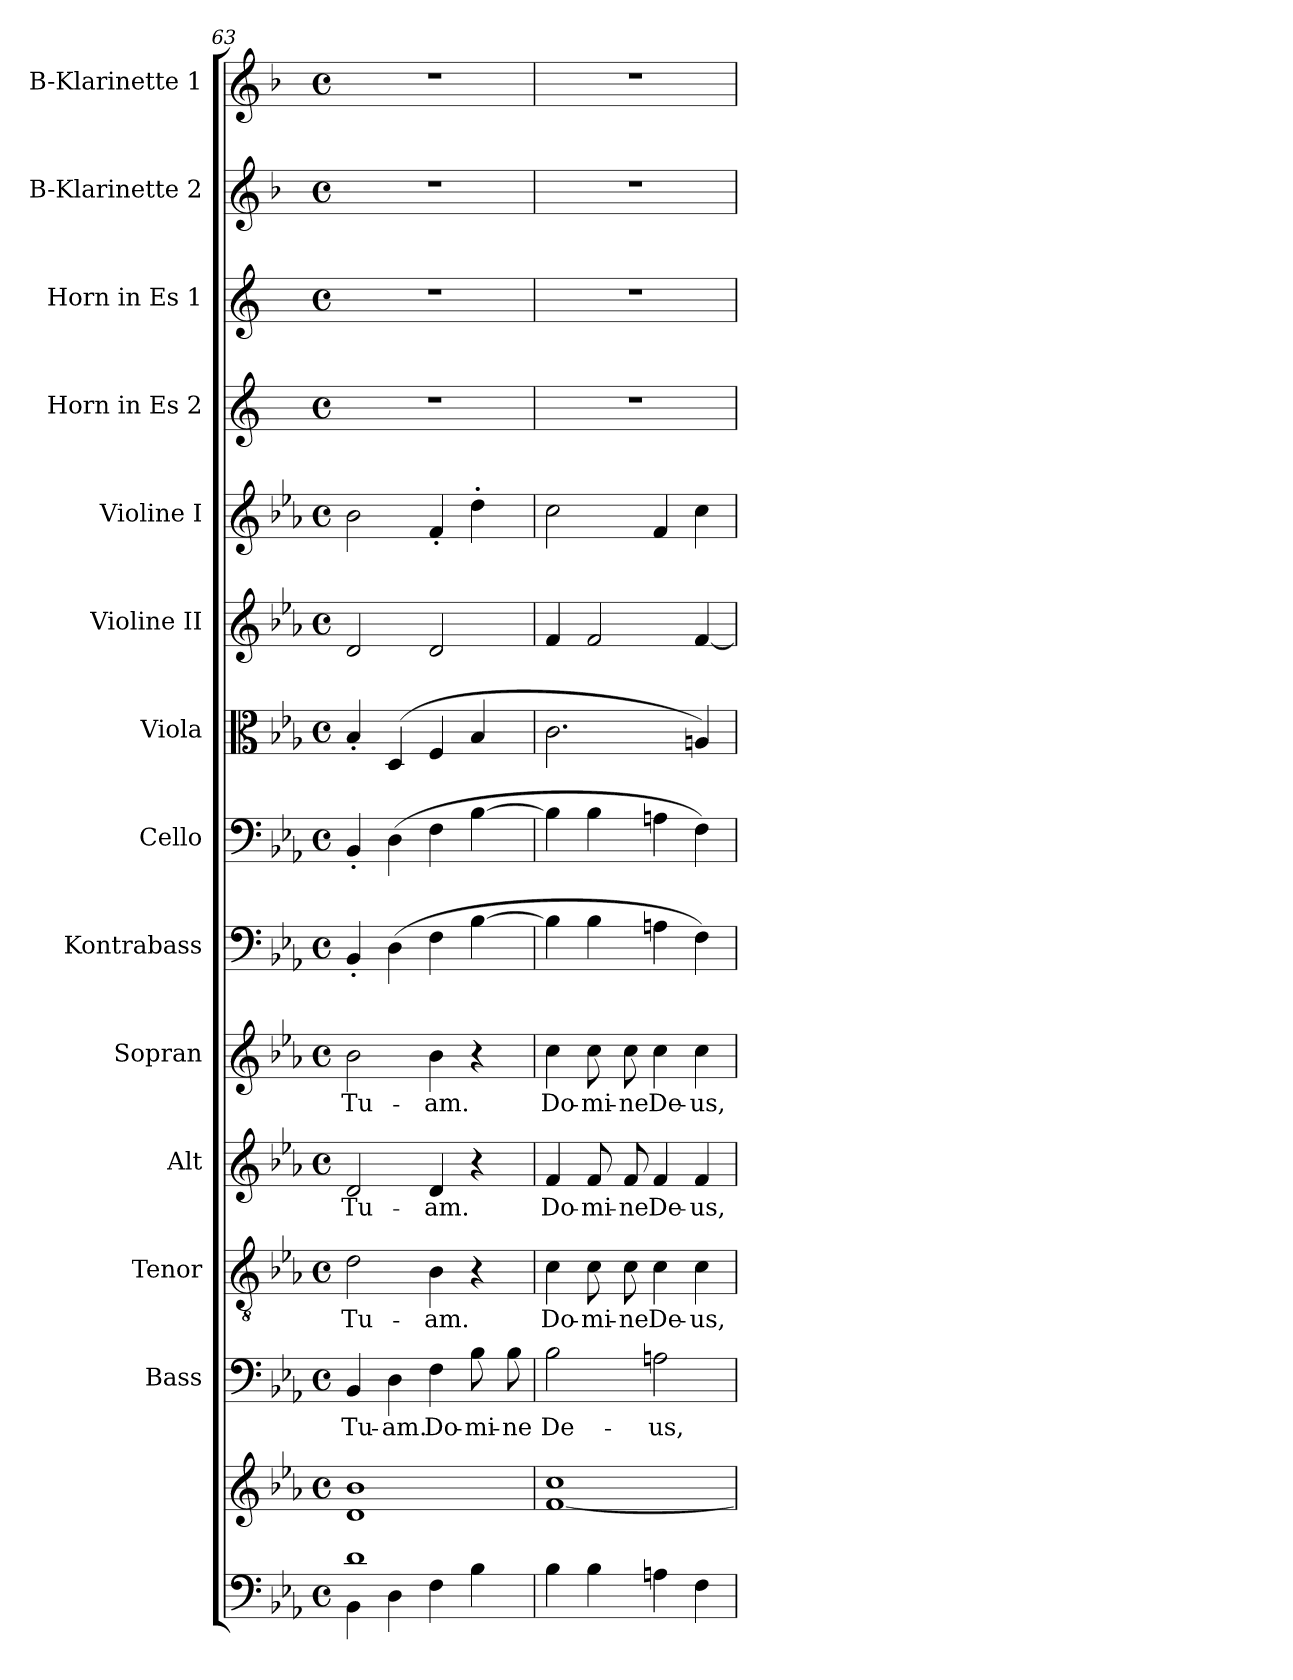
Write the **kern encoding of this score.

**kern	**kern	**kern	**text	**kern	**text	**kern	**text	**kern	**text	**kern	**kern	**kern	**kern	**kern	**kern	**kern	**kern	**kern
*part14	*part14	*part13	*part13	*part12	*part12	*part11	*part11	*part10	*part10	*part9	*part8	*part7	*part6	*part5	*part4	*part3	*part2	*part1
*staff15	*staff14	*staff13	*staff13	*staff12	*staff12	*staff11	*staff11	*staff10	*staff10	*staff9	*staff8	*staff7	*staff6	*staff5	*staff4	*staff3	*staff2	*staff1
*	*	*I"Bass	*	*I"Tenor	*	*I"Alt	*	*I"Sopran	*	*I"Kontrabass	*I"Cello	*I"Viola	*I"Violine II	*I"Violine I	*I"Horn in Es 2	*I"Horn in Es 1	*I"B-Klarinette 2	*I"B-Klarinette 1
*	*	*I'B.	*	*I'T.	*	*I'A.	*	*I'S.	*	*I'Kb.	*	*I'Vla.	*I'Vl. II	*I'Vl. I	*I'Hrn. 2	*I'Hrn. 1	*I'Kl. 2	*I'Kl. 1
*clefF4	*clefG2	*clefF4	*	*clefGv2	*	*clefG2	*	*clefG2	*	*clefF4	*clefF4	*clefC3	*clefG2	*clefG2	*clefG2	*clefG2	*clefG2	*clefG2
*	*	*	*	*	*	*	*	*	*	*ITrd7c12	*	*	*	*	*ITrd5c9	*ITrd5c9	*ITrd1c2	*ITrd1c2
*k[b-e-a-]	*k[b-e-a-]	*k[b-e-a-]	*	*k[b-e-a-]	*	*k[b-e-a-]	*	*k[b-e-a-]	*	*k[b-e-a-]	*k[b-e-a-]	*k[b-e-a-]	*k[b-e-a-]	*k[b-e-a-]	*k[b-e-a-]	*k[b-e-a-]	*k[b-e-a-]	*k[b-e-a-]
*E-:	*E-:	*E-:	*	*E-:	*	*E-:	*	*E-:	*	*E-:	*E-:	*E-:	*E-:	*E-:	*E-:	*E-:	*E-:	*E-:
*M4/4	*M4/4	*M4/4	*	*M4/4	*	*M4/4	*	*M4/4	*	*M4/4	*M4/4	*M4/4	*M4/4	*M4/4	*M4/4	*M4/4	*M4/4	*M4/4
*met(c)	*met(c)	*met(c)	*	*met(c)	*	*met(c)	*	*met(c)	*	*met(c)	*met(c)	*met(c)	*met(c)	*met(c)	*met(c)	*met(c)	*met(c)	*met(c)
=63	=63	=63	=63	=63	=63	=63	=63	=63	=63	=63	=63	=63	=63	=63	=63	=63	=63	=63
*^	*^	*	*	*	*	*	*	*	*	*	*	*	*	*	*	*	*	*
!	!	!	!	!	!LO:LY:b	!	!LO:LY:b	!	!LO:LY:b	!	!LO:LY:b	!	!	!	!	!	!	!	!	!
1d	4BB-\	1b-	1d	4BB-/	Tu-	2d\	Tu-	2d/	Tu-	2b-\	Tu-	4BBB-'</	4BB-'</	4B-'</	2d/	2b-\	1r	1r	1r	1r
!	!	!	!	!	!LO:LY:b	!	!	!	!	!	!	!	!	!	!	!	!	!	!	!
.	4D\	.	.	4D\	-am.	.	.	.	.	.	.	(>4DD\	(>4D\	(4D/	.	.	.	.	.	.
!	!	!	!	!	!LO:LY:b	!	!LO:LY:b	!	!LO:LY:b	!	!LO:LY:b	!	!	!	!	!	!	!	!	!
.	4F\	.	.	4F\	Do-	4B-\	-am.	4d/	-am.	4b-\	-am.	4FF\	4F\	4F/	2d/	4f'</	.	.	.	.
!	!	!	!	!	!LO:LY:b	!	!	!	!	!	!	!	!	!	!	!	!	!	!	!
.	4B-\	.	.	8B-\	-mi-	4r	.	4r	.	4r	.	[4BB-\	[4B-\	4B-/	.	4dd'>\	.	.	.	.
!	!	!	!	!	!LO:LY:b	!	!	!	!	!	!	!	!	!	!	!	!	!	!	!
.	.	.	.	8B-\	-ne	.	.	.	.	.	.	.	.	.	.	.	.	.	.	.
*v	*v	*	*	*	*	*	*	*	*	*	*	*	*	*	*	*	*	*	*	*
!!LO:PB:g=z
=64	=64	=64	=64	=64	=64	=64	=64	=64	=64	=64	=64	=64	=64	=64	=64	=64	=64	=64	=64
!	!	!	!	!LO:LY:b	!	!LO:LY:b	!	!LO:LY:b	!	!LO:LY:b	!	!	!	!	!	!	!	!	!
4B-\	1cc	[<1f	2B-\	De-	4c\	Do-	4f/	Do-	4cc\	Do-	4BB-\]	4B-\]	2.c\	4f/	2cc\	1r	1r	1r	1r
!	!	!	!	!	!	!LO:LY:b	!	!LO:LY:b	!	!LO:LY:b	!	!	!	!	!	!	!	!	!
4B-\	.	.	.	.	8c\	-mi-	8f/	-mi-	8cc\	-mi-	4BB-\	4B-\	.	2f/	.	.	.	.	.
!	!	!	!	!	!	!LO:LY:b	!	!LO:LY:b	!	!LO:LY:b	!	!	!	!	!	!	!	!	!
.	.	.	.	.	8c\	-ne	8f/	-ne	8cc\	-ne	.	.	.	.	.	.	.	.	.
!	!	!	!	!LO:LY:b	!	!LO:LY:b	!	!LO:LY:b	!	!LO:LY:b	!	!	!	!	!	!	!	!	!
4An\	.	.	2An\	-us,	4c\	De-	4f/	De-	4cc\	De-	4AAn\	4An\	.	.	4f/	.	.	.	.
!	!	!	!	!	!	!LO:LY:b	!	!LO:LY:b	!	!LO:LY:b	!	!	!	!	!	!	!	!	!
4F\	.	.	.	.	4c\	-us,	4f/	-us,	4cc\	-us,	4FF\)	4F\)	4An/)	[4f/	4cc\	.	.	.	.
*	*v	*v	*	*	*	*	*	*	*	*	*	*	*	*	*	*	*	*	*
=	=	=	=	=	=	=	=	=	=	=	=	=	=	=	=	=	=	=
*-	*-	*-	*-	*-	*-	*-	*-	*-	*-	*-	*-	*-	*-	*-	*-	*-	*-	*-
